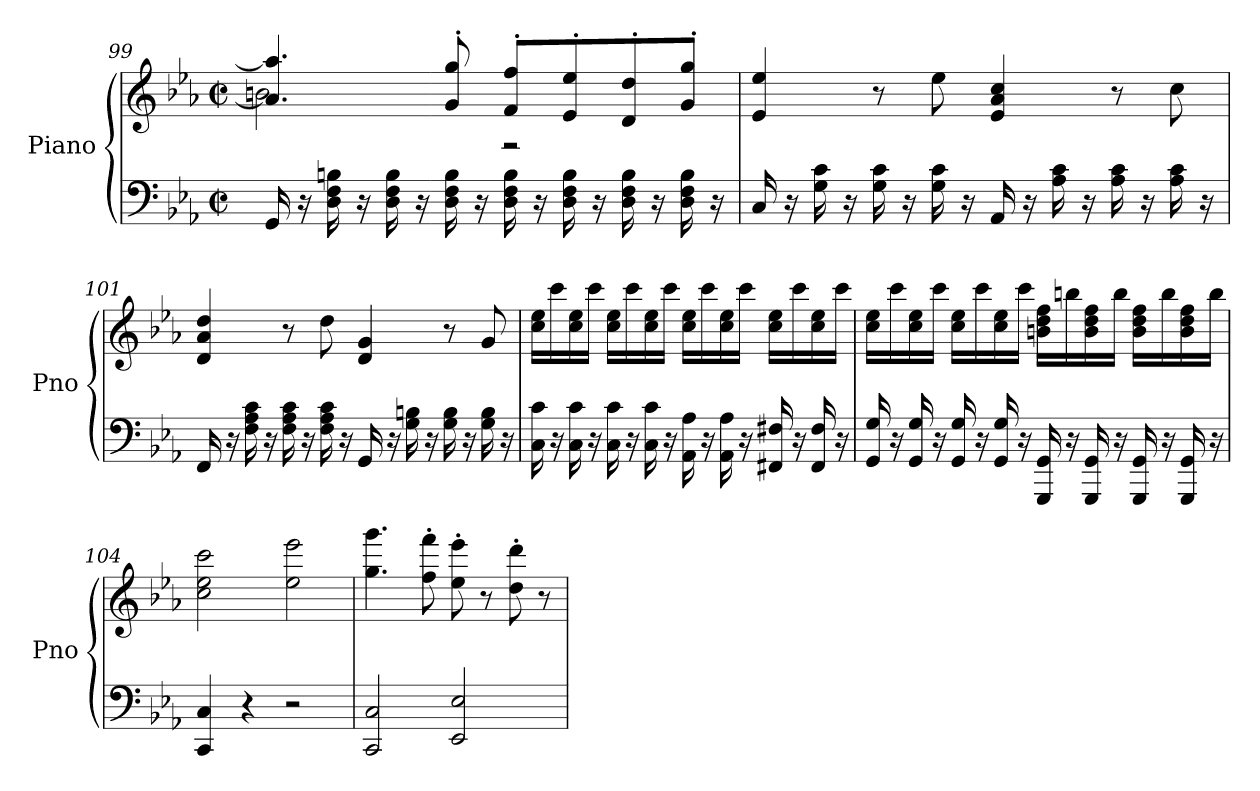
**kern	**kern
*part1	*part1
*staff2	*staff1
*I"Piano	*
*I'Pno	*
!!LO:LB:g=z
*clefF4	*clefG2
*k[b-e-a-]	*k[b-e-a-]
*M2/2	*M2/2
*met(c|)	*met(c|)
=99	=99
*	*^
16GG/	4.a-/] 4.aa-/]	2bn\
16r	.	.
16D\ 16F\ 16Bn\	.	.
16r	.	.
16D\ 16F\ 16B\	.	.
16r	.	.
16D\ 16F\ 16B\	8g/' 8gg/'	.
16r	.	.
16D\ 16F\ 16B\	8f/' 8ff/'L	2r
16r	.	.
16D\ 16F\ 16B\	8e-/' 8ee-/'	.
16r	.	.
16D\ 16F\ 16B\	8d/' 8dd/'	.
16r	.	.
16D\ 16F\ 16B\	8g/' 8gg/'J	.
16r	.	.
*	*v	*v
=100	=100
16C/	4e-/ 4ee-/
16r	.
16G\ 16c\	.
16r	.
16G\ 16c\	8r
16r	.
16G\ 16c\	8ee-\
16r	.
16AA-/	4e-/ 4a-/ 4cc/
16r	.
16A-\ 16c\	.
16r	.
16A-\ 16c\	8r
16r	.
16A-\ 16c\	8cc\
16r	.
!!LO:LB:g=z
=101	=101
16FF/	4d/ 4a-/ 4dd/
16r	.
16F\ 16A-\ 16c\	.
16r	.
16F\ 16A-\ 16c\	8r
16r	.
16F\ 16A-\ 16c\	8dd\
16r	.
16GG/	4d/ 4g/
16r	.
16G\ 16Bn\	.
16r	.
16G\ 16B\	8r
16r	.
16G\ 16B\	8g/
16r	.
=102	=102
16C\ 16c\	16cc\ 16ee-\LL
16r	16ccc\
16C\ 16c\	16cc\ 16ee-\
16r	16ccc\JJ
16C\ 16c\	16cc\ 16ee-\LL
16r	16ccc\
16C\ 16c\	16cc\ 16ee-\
16r	16ccc\JJ
16AA-\ 16A-\	16cc\ 16ee-\LL
16r	16ccc\
16AA-\ 16A-\	16cc\ 16ee-\
16r	16ccc\JJ
16FF#X/ 16F#X/	16cc\ 16ee-\LL
16r	16ccc\
16FF#/ 16F#/	16cc\ 16ee-\
16r	16ccc\JJ
!!LO:PB:g=z
=103	=103
16GG/ 16G/	16cc\ 16ee-\LL
16r	16ccc\
16GG/ 16G/	16cc\ 16ee-\
16r	16ccc\JJ
16GG/ 16G/	16cc\ 16ee-\LL
16r	16ccc\
16GG/ 16G/	16cc\ 16ee-\
16r	16ccc\JJ
16GGG/ 16GG/	16bn\ 16dd\ 16ff\LL
16r	16bbn\
16GGG/ 16GG/	16b\ 16dd\ 16ff\
16r	16bb\JJ
16GGG/ 16GG/	16b\ 16dd\ 16ff\LL
16r	16bb\
16GGG/ 16GG/	16b\ 16dd\ 16ff\
16r	16bb\JJ
=104	=104
4CC/ 4C/	2cc\ 2ee-\ 2ccc\
4r	.
2r	2ee-\ 2eee-\
=105	=105
2CC/ 2C/	4.gg\ 4.ggg\
.	8ff\' 8fff\'
2EE-/ 2E-/	8ee-\' 8eee-\'
.	8r
.	8dd\' 8ddd\'
.	8r
=	=
*-	*-
